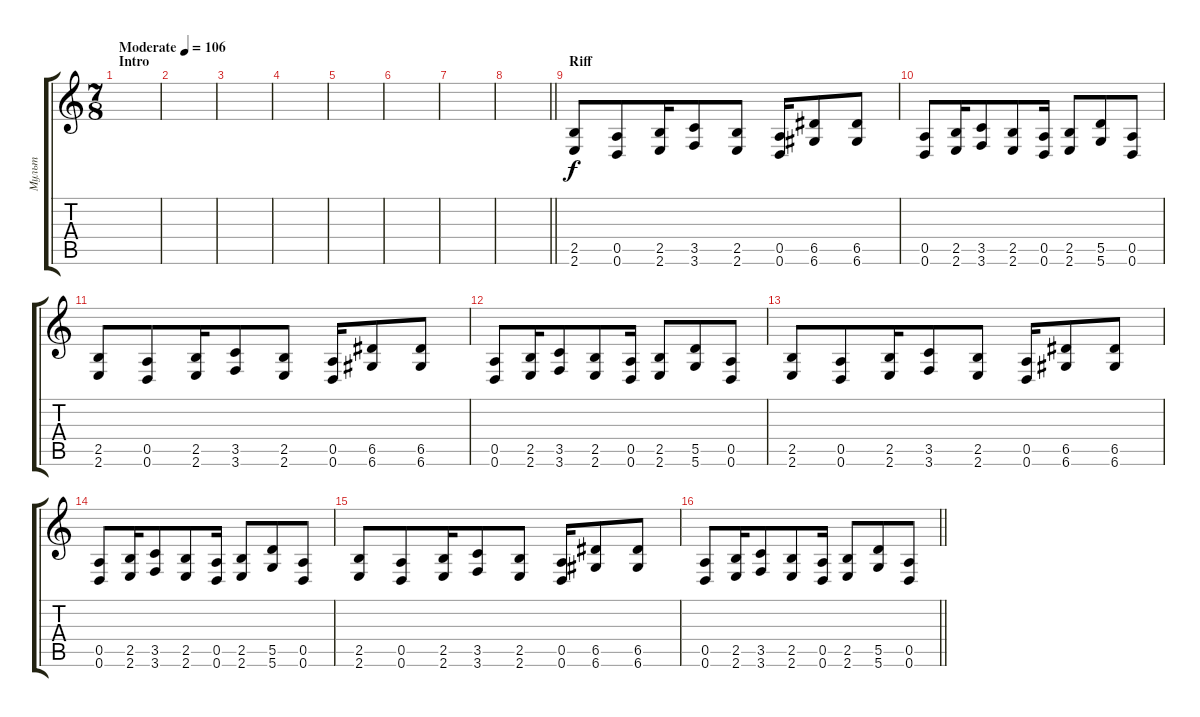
\track ("Мульт" "Мульт") {instrument distortionguitar}
\staff {score tabs}
\tuning (E4 B3 G3 D3 A2 D2) {hide}
\ts (7 8)
\section ("" "Intro")
\tempo (106 "Moderate")
\clef g2
\ks c
|
|
|
|
|
|
|
\barLineRight lightlight
|
\section ("" "Riff")
(2.5 2.6).8 (0.5 0.6).8 (2.5 2.6).16 (3.5 3.6).8 (2.5 2.6).8 (0.5 0.6).16 (6.5 6.6).8 (6.5 6.6).8 |
(0.5 0.6).8 (2.5 2.6).16 (3.5 3.6).8 (2.5 2.6).8 (0.5 0.6).16 (2.5 2.6).8 (5.5 5.6).8 (0.5 0.6).8 |
(2.5 2.6).8 (0.5 0.6).8 (2.5 2.6).16 (3.5 3.6).8 (2.5 2.6).8 (0.5 0.6).16 (6.5 6.6).8 (6.5 6.6).8 |
(0.5 0.6).8 (2.5 2.6).16 (3.5 3.6).8 (2.5 2.6).8 (0.5 0.6).16 (2.5 2.6).8 (5.5 5.6).8 (0.5 0.6).8 |
(2.5 2.6).8 (0.5 0.6).8 (2.5 2.6).16 (3.5 3.6).8 (2.5 2.6).8 (0.5 0.6).16 (6.5 6.6).8 (6.5 6.6).8 |
(0.5 0.6).8 (2.5 2.6).16 (3.5 3.6).8 (2.5 2.6).8 (0.5 0.6).16 (2.5 2.6).8 (5.5 5.6).8 (0.5 0.6).8 |
(2.5 2.6).8 (0.5 0.6).8 (2.5 2.6).16 (3.5 3.6).8 (2.5 2.6).8 (0.5 0.6).16 (6.5 6.6).8 (6.5 6.6).8 |
\barLineRight lightlight
(0.5 0.6).8 (2.5 2.6).16 (3.5 3.6).8 (2.5 2.6).8 (0.5 0.6).16 (2.5 2.6).8 (5.5 5.6).8 (0.5 0.6).8
